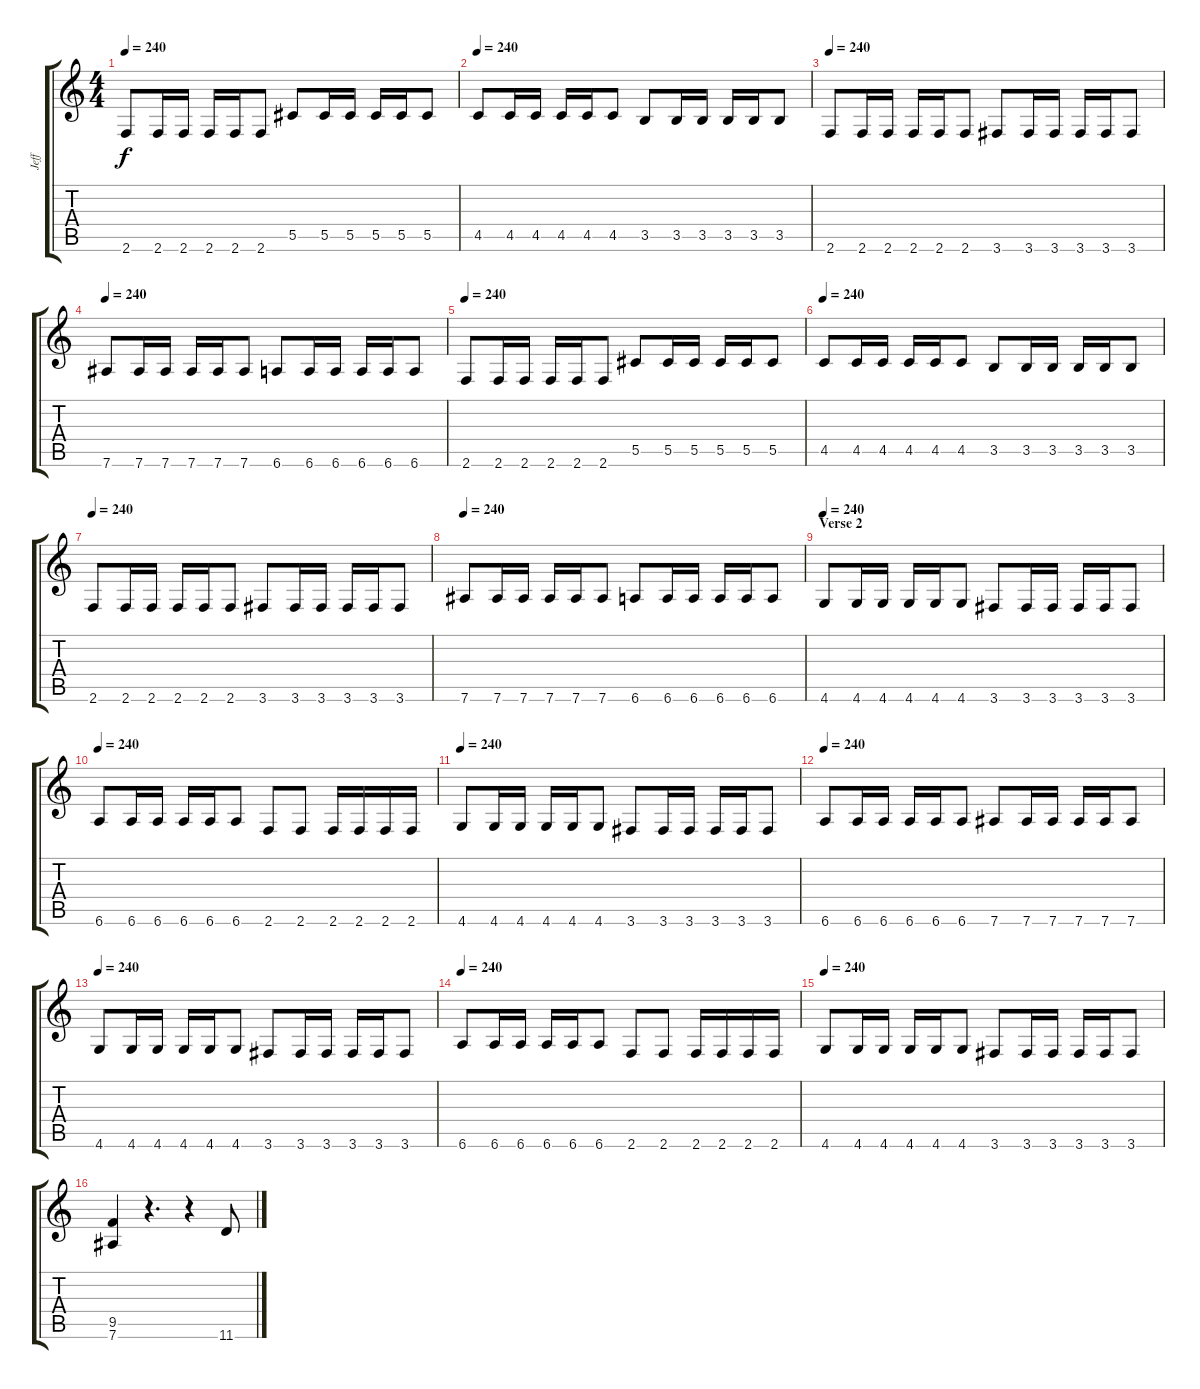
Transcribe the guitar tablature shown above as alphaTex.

\track ("Jeff" "Jeff") {instrument distortionguitar}
\staff {score tabs}
\tuning (Eb4 Bb3 Gb3 Db3 Ab2 Eb2) {hide}
\ts (4 4)
\tempo 240
\clef g2
\ks c
2.6.8{dy f} 2.6.16 2.6.16 2.6.16 2.6.16 2.6.8 5.5.8 5.5.16 5.5.16 5.5.16 5.5.16 5.5.8 |
\tempo 240
4.5.8 4.5.16 4.5.16 4.5.16 4.5.16 4.5.8 3.5.8 3.5.16 3.5.16 3.5.16 3.5.16 3.5.8 |
\tempo 240
2.6.8 2.6.16 2.6.16 2.6.16 2.6.16 2.6.8 3.6.8 3.6.16 3.6.16 3.6.16 3.6.16 3.6.8 |
\tempo 240
7.6.8 7.6.16 7.6.16 7.6.16 7.6.16 7.6.8 6.6.8 6.6.16 6.6.16 6.6.16 6.6.16 6.6.8 |
\tempo 240
2.6.8 2.6.16 2.6.16 2.6.16 2.6.16 2.6.8 5.5.8 5.5.16 5.5.16 5.5.16 5.5.16 5.5.8 |
\tempo 240
4.5.8 4.5.16 4.5.16 4.5.16 4.5.16 4.5.8 3.5.8 3.5.16 3.5.16 3.5.16 3.5.16 3.5.8 |
\tempo 240
2.6.8 2.6.16 2.6.16 2.6.16 2.6.16 2.6.8 3.6.8 3.6.16 3.6.16 3.6.16 3.6.16 3.6.8 |
\tempo 240
7.6.8 7.6.16 7.6.16 7.6.16 7.6.16 7.6.8 6.6.8 6.6.16 6.6.16 6.6.16 6.6.16 6.6.8 |
\section ("" "Verse 2")
\tempo 240
4.6.8 4.6.16 4.6.16 4.6.16 4.6.16 4.6.8 3.6.8 3.6.16 3.6.16 3.6.16 3.6.16 3.6.8 |
\tempo 240
6.6.8 6.6.16 6.6.16 6.6.16 6.6.16 6.6.8 2.6.8 2.6.8 2.6.16 2.6.16 2.6.16 2.6.16 |
\tempo 240
4.6.8 4.6.16 4.6.16 4.6.16 4.6.16 4.6.8 3.6.8 3.6.16 3.6.16 3.6.16 3.6.16 3.6.8 |
\tempo 240
6.6.8 6.6.16 6.6.16 6.6.16 6.6.16 6.6.8 7.6.8 7.6.16 7.6.16 7.6.16 7.6.16 7.6.8 |
\tempo 240
4.6.8 4.6.16 4.6.16 4.6.16 4.6.16 4.6.8 3.6.8 3.6.16 3.6.16 3.6.16 3.6.16 3.6.8 |
\tempo 240
6.6.8 6.6.16 6.6.16 6.6.16 6.6.16 6.6.8 2.6.8 2.6.8 2.6.16 2.6.16 2.6.16 2.6.16 |
\tempo 240
4.6.8 4.6.16 4.6.16 4.6.16 4.6.16 4.6.8 3.6.8 3.6.16 3.6.16 3.6.16 3.6.16 3.6.8 |
(9.5 7.6).4 r.4{d} r.4 11.6{ss}.8
